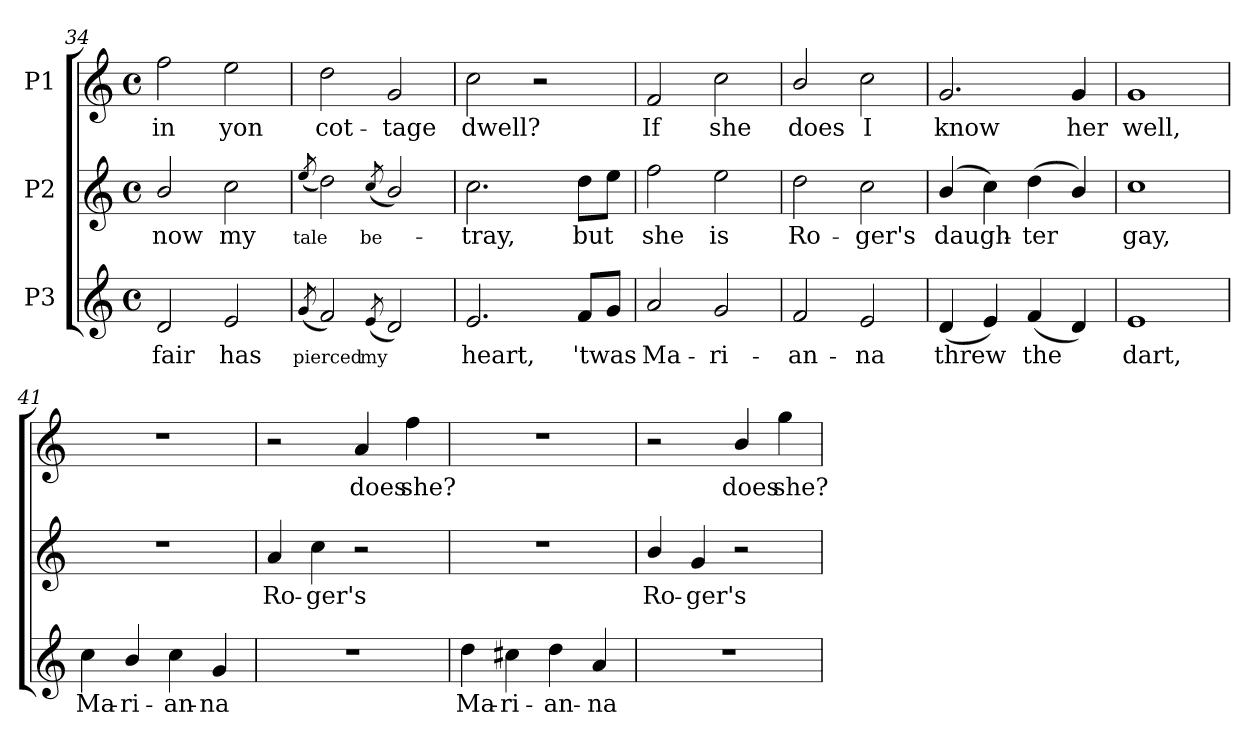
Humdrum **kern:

**kern	**text	**kern	**text	**kern	**text
*part3	*part3	*part2	*part2	*part1	*part1
*staff3	*staff3	*staff2	*staff2	*staff1	*staff1
*I"P3	*	*I"P2	*	*I"P1	*
*clefG2	*	*clefG2	*	*clefG2	*
*k[]	*	*k[]	*	*k[]	*
*C:	*	*C:	*	*C:	*
*M4/4	*	*M4/4	*	*M4/4	*
*met(c)	*	*met(c)	*	*met(c)	*
=34	=34	=34	=34	=34	=34
!	!LO:LY:b:color=#000000	!	!	!	!
!	!	!	!LO:LY:b:color=#000000	!	!
!	!	!	!	!	!LO:LY:b:color=#000000
2di/	fair	2bi/	now	2ffi\	in
!	!LO:LY:b:color=#000000	!	!	!	!
!	!	!	!LO:LY:b:color=#000000	!	!
!	!	!	!	!	!LO:LY:b:color=#000000
2ei/	has	2cci\	my	2eei\	yon
=35	=35	=35	=35	=35	=35
!	!	!	!LO:LY:b:color=#000000	!	!
!	!LO:LY:b:color=#000000	!	!	!	!
(8qgi/	pierced	(8qeei/	tale	.	.
!	!	!	!	!	!LO:LY:b:color=#000000
2fi/)	.	2ddi\)	.	2ddi\	cot-
!	!	!	!LO:LY:b:color=#000000	!	!
!	!LO:LY:b:color=#000000	!	!	!	!
(8qei/	my	(8qcci/	be-	.	.
!	!	!	!	!	!LO:LY:b:color=#000000
2di/)	.	2bi/)	.	2gi/	-tage
=36	=36	=36	=36	=36	=36
!	!LO:LY:b:color=#000000	!	!	!	!
!	!	!	!LO:LY:b:color=#000000	!	!
!	!	!	!	!	!LO:LY:b:color=#000000
2.ei/	heart,	2.cci\	-tray,	2cci\	dwell?
.	.	.	.	2r	.
!	!LO:LY:b:color=#000000	!	!	!	!
!	!	!	!LO:LY:b:color=#000000	!	!
8fi/L	'twas	8ddi\L	but	.	.
8gi/J	.	8eei\J	.	.	.
=37	=37	=37	=37	=37	=37
!	!LO:LY:b:color=#000000	!	!	!	!
!	!	!	!LO:LY:b:color=#000000	!	!
!	!	!	!	!	!LO:LY:b:color=#000000
2ai/	Ma-	2ffi\	she	2fi/	If
!	!LO:LY:b:color=#000000	!	!	!	!
!	!	!	!LO:LY:b:color=#000000	!	!
!	!	!	!	!	!LO:LY:b:color=#000000
2gi/	-ri-	2eei\	is	2cci\	she
!!LO:PB:g=z
=38	=38	=38	=38	=38	=38
!	!LO:LY:b:color=#000000	!	!	!	!
!	!	!	!LO:LY:b:color=#000000	!	!
!	!	!	!	!	!LO:LY:b:color=#000000
2fi/	-an-	2ddi\	Ro-	2bi/	does
!	!LO:LY:b:color=#000000	!	!	!	!
!	!	!	!LO:LY:b:color=#000000	!	!
!	!	!	!	!	!LO:LY:b:color=#000000
2ei/	-na	2cci\	-ger's	2cci\	I
=39	=39	=39	=39	=39	=39
!	!LO:LY:b:color=#000000	!	!	!	!
!	!	!	!LO:LY:b:color=#000000	!	!
!	!	!	!	!	!LO:LY:b:color=#000000
(4di/	threw	(4bi/	daugh-	2.gi/	know
4ei/)	.	4cci\)	.	.	.
!	!LO:LY:b:color=#000000	!	!	!	!
!	!	!	!LO:LY:b:color=#000000	!	!
(4fi/	the	(4ddi\	-ter	.	.
!	!	!	!	!	!LO:LY:b:color=#000000
4di/)	.	4bi/)	.	4gi/	her
=40	=40	=40	=40	=40	=40
!	!LO:LY:b:color=#000000	!	!	!	!
!	!	!	!LO:LY:b:color=#000000	!	!
!	!	!	!	!	!LO:LY:b:color=#000000
1ei	dart,	1cci	gay,	1gi	well,
=41	=41	=41	=41	=41	=41
!	!LO:LY:b:color=#000000	!	!	!	!
4cci\	Ma-	1r	.	1r	.
!	!LO:LY:b:color=#000000	!	!	!	!
4bi/	-ri-	.	.	.	.
!	!LO:LY:b:color=#000000	!	!	!	!
4cci\	-an-	.	.	.	.
!	!LO:LY:b:color=#000000	!	!	!	!
4gi/	-na	.	.	.	.
=42	=42	=42	=42	=42	=42
!	!	!	!LO:LY:b:color=#000000	!	!
1r	.	4ai/	Ro-	2r	.
!	!	!	!LO:LY:b:color=#000000	!	!
.	.	4cci\	-ger's	.	.
!	!	!	!	!	!LO:LY:b:color=#000000
.	.	2r	.	4ai/	does
!	!	!	!	!	!LO:LY:b:color=#000000
.	.	.	.	4ffi\	she?
!!LO:LB:g=z
=43	=43	=43	=43	=43	=43
!	!LO:LY:b:color=#000000	!	!	!	!
4ddi\	Ma-	1r	.	1r	.
!	!LO:LY:b:color=#000000	!	!	!	!
4cc#Xi\	-ri-	.	.	.	.
!	!LO:LY:b:color=#000000	!	!	!	!
4ddi\	-an-	.	.	.	.
!	!LO:LY:b:color=#000000	!	!	!	!
4ai/	-na	.	.	.	.
=44	=44	=44	=44	=44	=44
!	!	!	!LO:LY:b:color=#000000	!	!
1r	.	4bi/	Ro-	2r	.
!	!	!	!LO:LY:b:color=#000000	!	!
.	.	4gi/	-ger's	.	.
!	!	!	!	!	!LO:LY:b:color=#000000
.	.	2r	.	4bi/	does
!	!	!	!	!	!LO:LY:b:color=#000000
.	.	.	.	4ggi\	she?
=	=	=	=	=	=
*-	*-	*-	*-	*-	*-
